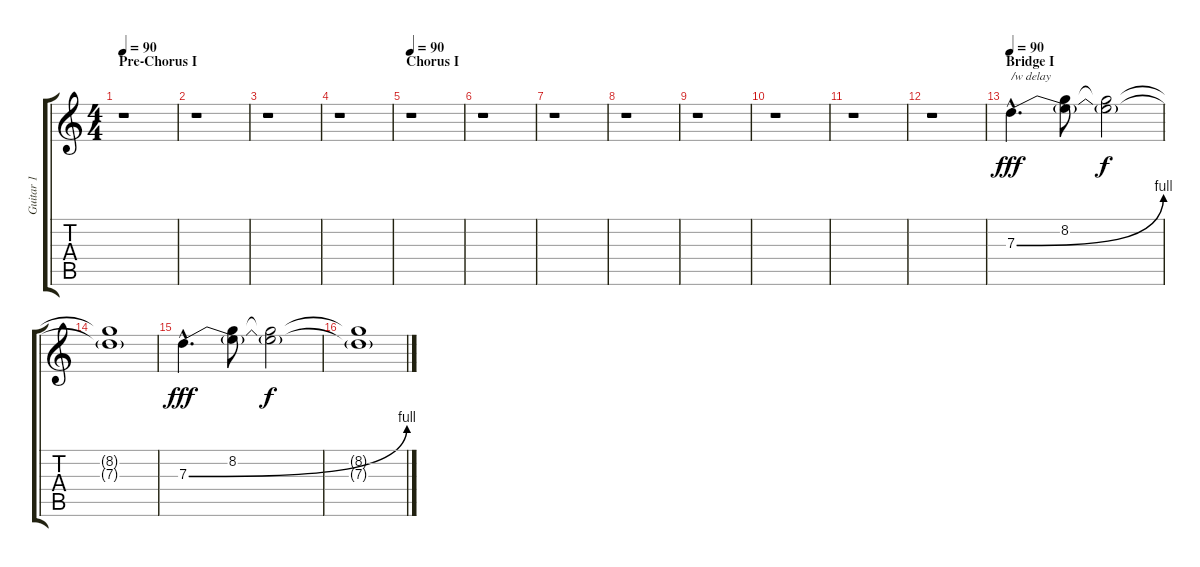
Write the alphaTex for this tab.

\track ("Guitar 1" "Guitar 1") {instrument distortionguitar}
\staff {score tabs}
\tuning (E4 B3 G3 D3 A2 E2) {hide}
\ts (4 4)
\section ("" "Pre-Chorus I")
\tempo 90
\clef g2
\ks c
r.1{dy f} |
r.1 |
r.1 |
r.1 |
\section ("" "Chorus I")
\tempo 90
r.1 |
r.1 |
r.1 |
r.1 |
r.1 |
r.1 |
r.1 |
r.1 |
\section ("" "Bridge I")
\tempo 90
7.3{be (bend 0 0 60 4) hac}.4{d txt "/w delay" dy fff} (8.2 7.3{t}).8 (8.2{t} 7.3{t}).2{dy f} |
(8.2{t} 7.3{t}).1 |
7.3{be (bend 0 0 60 4) hac}.4{d dy fff} (8.2 7.3{t}).8 (8.2{t} 7.3{t}).2{dy f} |
(8.2{t} 7.3{t}).1
